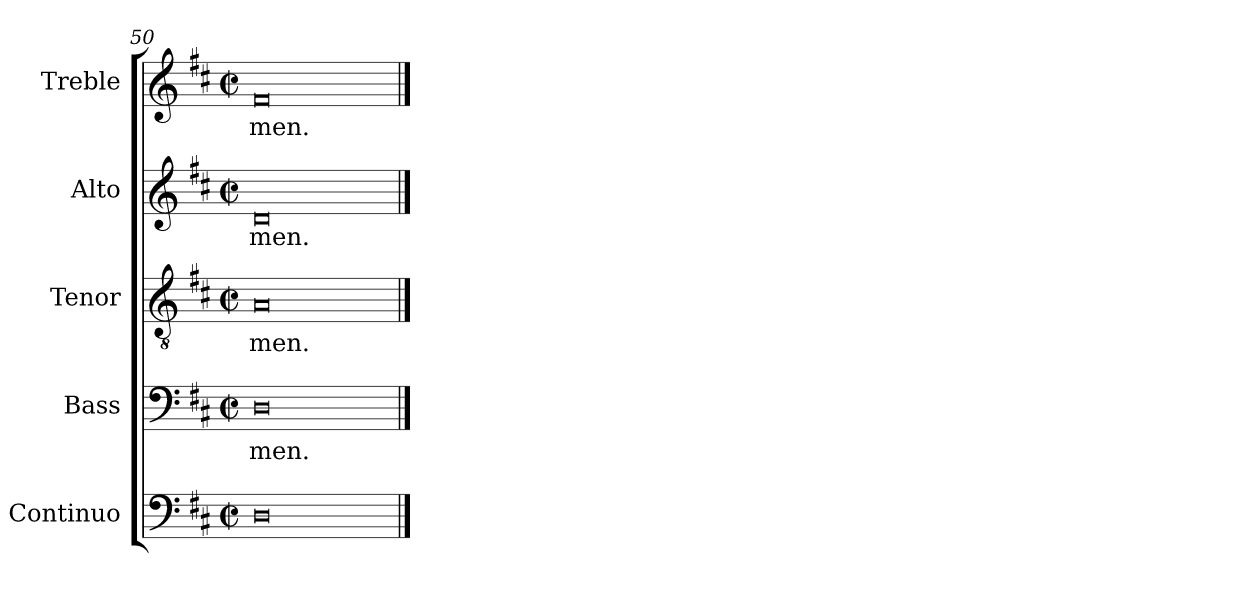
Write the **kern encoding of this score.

**kern	**kern	**text	**kern	**text	**kern	**text	**kern	**text
*part5	*part4	*part4	*part3	*part3	*part2	*part2	*part1	*part1
*staff5	*staff4	*staff4	*staff3	*staff3	*staff2	*staff2	*staff1	*staff1
*I"Continuo	*I"Bass	*	*I"Tenor	*	*I"Alto	*	*I"Treble	*
*	*I'B	*	*I'T	*	*I'A	*	*	*
*clefF4	*clefF4	*	*clefGv2	*	*clefG2	*	*clefG2	*
*k[f#c#]	*k[f#c#]	*	*k[f#c#]	*	*k[f#c#]	*	*k[f#c#]	*
*D:	*D:	*	*D:	*	*D:	*	*D:	*
*M4/2	*M4/2	*	*M4/2	*	*M4/2	*	*M4/2	*
*met(c|)	*met(c|)	*	*met(c|)	*	*met(c|)	*	*met(c|)	*
=50	=50	=50	=50	=50	=50	=50	=50	=50
!	!	!LO:LY:b	!	!LO:LY:b	!	!LO:LY:b	!	!LO:LY:b
0D	0D	men.	0A	men.	0d	-men.	0f#	men.
==	==	==	==	==	==	==	==	==
*-	*-	*-	*-	*-	*-	*-	*-	*-
